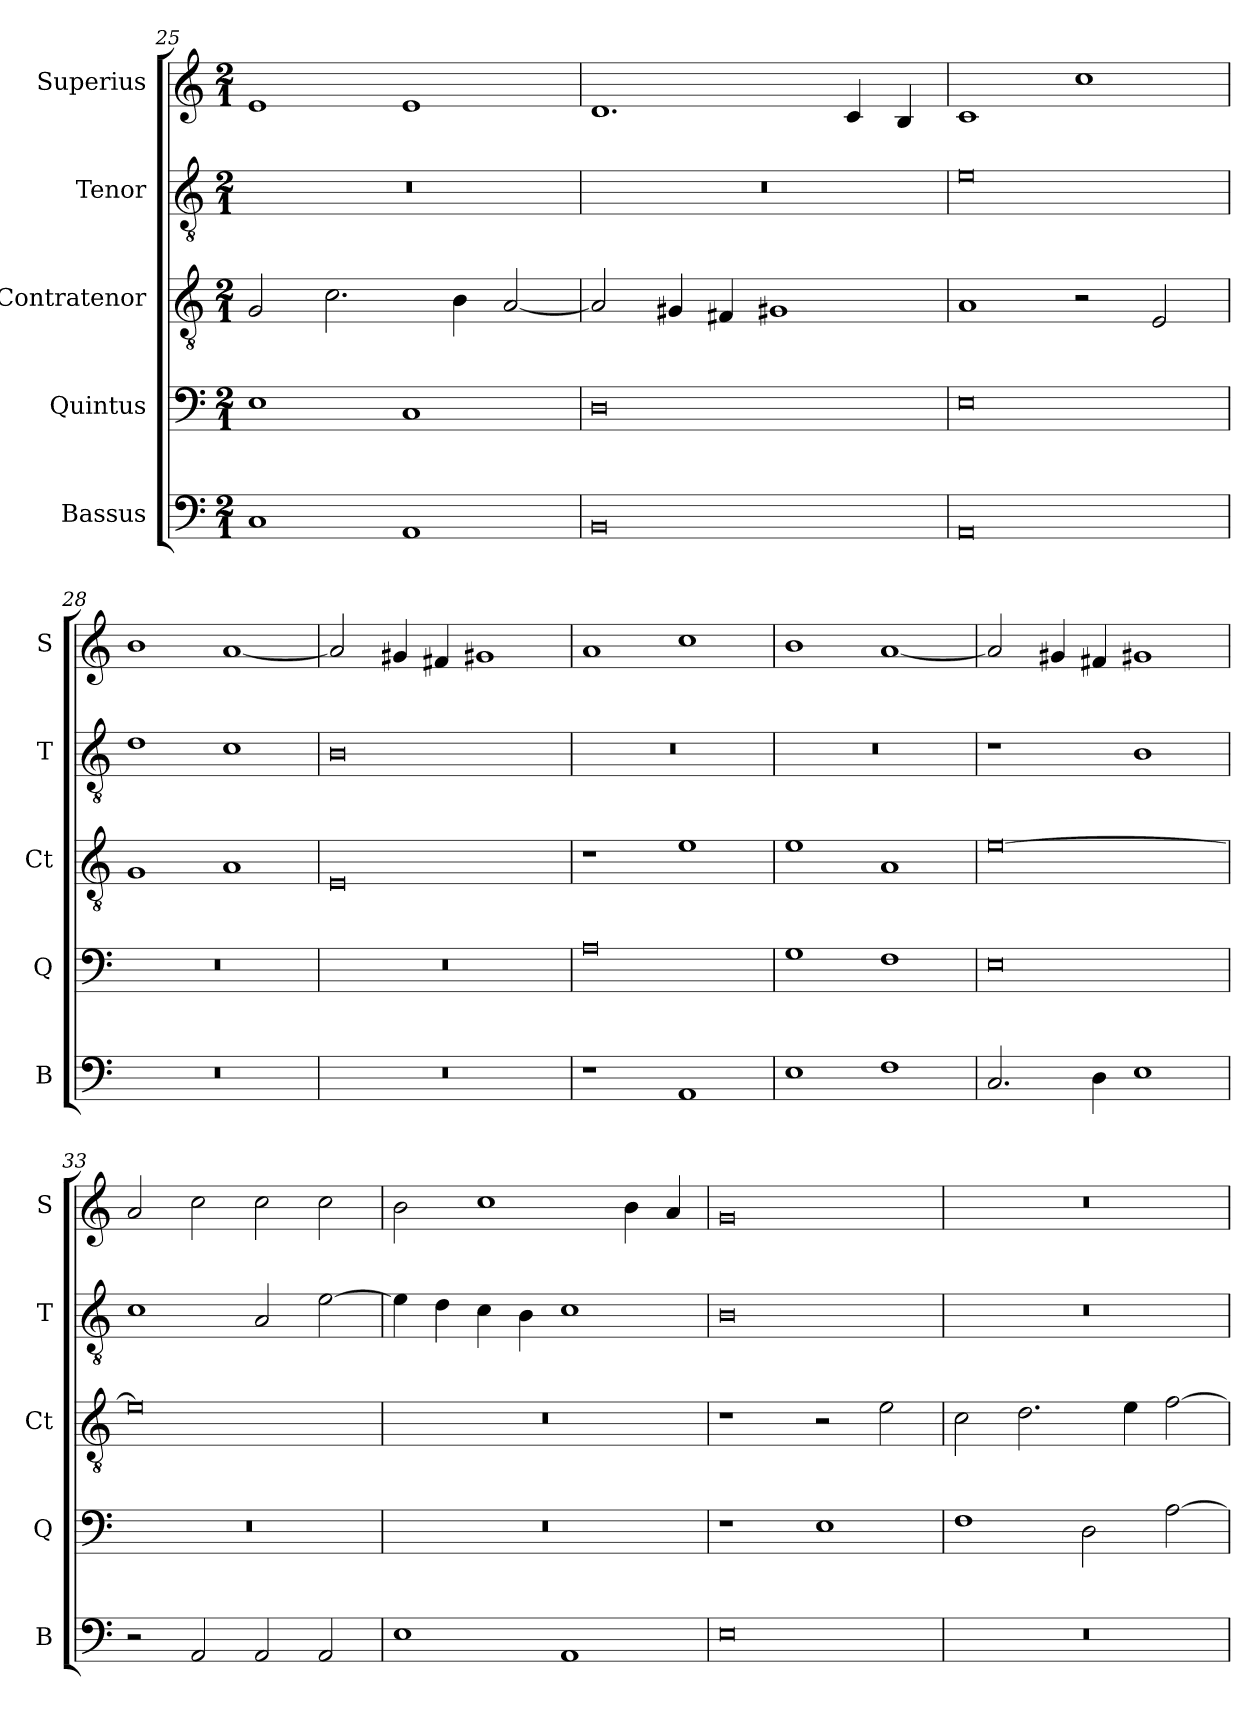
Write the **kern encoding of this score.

**kern	**kern	**kern	**kern	**kern
*part5	*part4	*part3	*part2	*part1
*staff5	*staff4	*staff3	*staff2	*staff1
*I"Bassus	*I"Quintus	*I"Contratenor	*I"Tenor	*I"Superius
*I'B	*I'Q	*I'Ct	*I'T	*I'S
*clefF4	*clefF4	*clefGv2	*clefGv2	*clefG2
*k[]	*k[]	*k[]	*k[]	*k[]
*M2/1	*M2/1	*M2/1	*M2/1	*M2/1
=25	=25	=25	=25	=25
1C	1E	2G/	0r	1e
.	.	2.c\	.	.
1AA	1C	.	.	1e
.	.	4B\	.	.
.	.	[2A/	.	.
=26	=26	=26	=26	=26
0BB	0D	2A/]	0r	1.d
.	.	4G#X/	.	.
.	.	4F#X/	.	.
.	.	1G#X	.	.
.	.	.	.	4c/
.	.	.	.	4B/
=27	=27	=27	=27	=27
0AA	0E	1A	0e	1c
.	.	2r	.	1cc
.	.	2E/	.	.
=28	=28	=28	=28	=28
0r	0r	1G	1d	1b
.	.	1A	1c	[1a
=29	=29	=29	=29	=29
0r	0r	0E	0B	2a/]
.	.	.	.	4g#X/
.	.	.	.	4f#X/
.	.	.	.	1g#X
=30	=30	=30	=30	=30
1r	0A	1r	0r	1a
1AA	.	1e	.	1cc
=31	=31	=31	=31	=31
1E	1G	1e	0r	1b
1F	1F	1A	.	[1a
=32	=32	=32	=32	=32
2.C/	0E	[0e	1r	2a/]
.	.	.	.	4g#X/
4D\	.	.	.	4f#X/
1E	.	.	1B	1g#X
=33	=33	=33	=33	=33
2r	0r	0e]	1c	2a/
2AA/	.	.	.	2cc\
2AA/	.	.	2A/	2cc\
2AA/	.	.	[2e\	2cc\
=34	=34	=34	=34	=34
1E	0r	0r	4e\]	2b\
.	.	.	4d\	.
.	.	.	4c\	1cc
.	.	.	4B\	.
1AA	.	.	1c	.
.	.	.	.	4b\
.	.	.	.	4a/
=35	=35	=35	=35	=35
0E	1r	1r	0B	0g
.	1E	2r	.	.
.	.	2e\	.	.
=36	=36	=36	=36	=36
0r	1F	2c\	0r	0r
.	.	2.d\	.	.
.	2D\	.	.	.
.	.	4e\	.	.
.	[2A\	[2f\	.	.
=	=	=	=	=
*-	*-	*-	*-	*-
